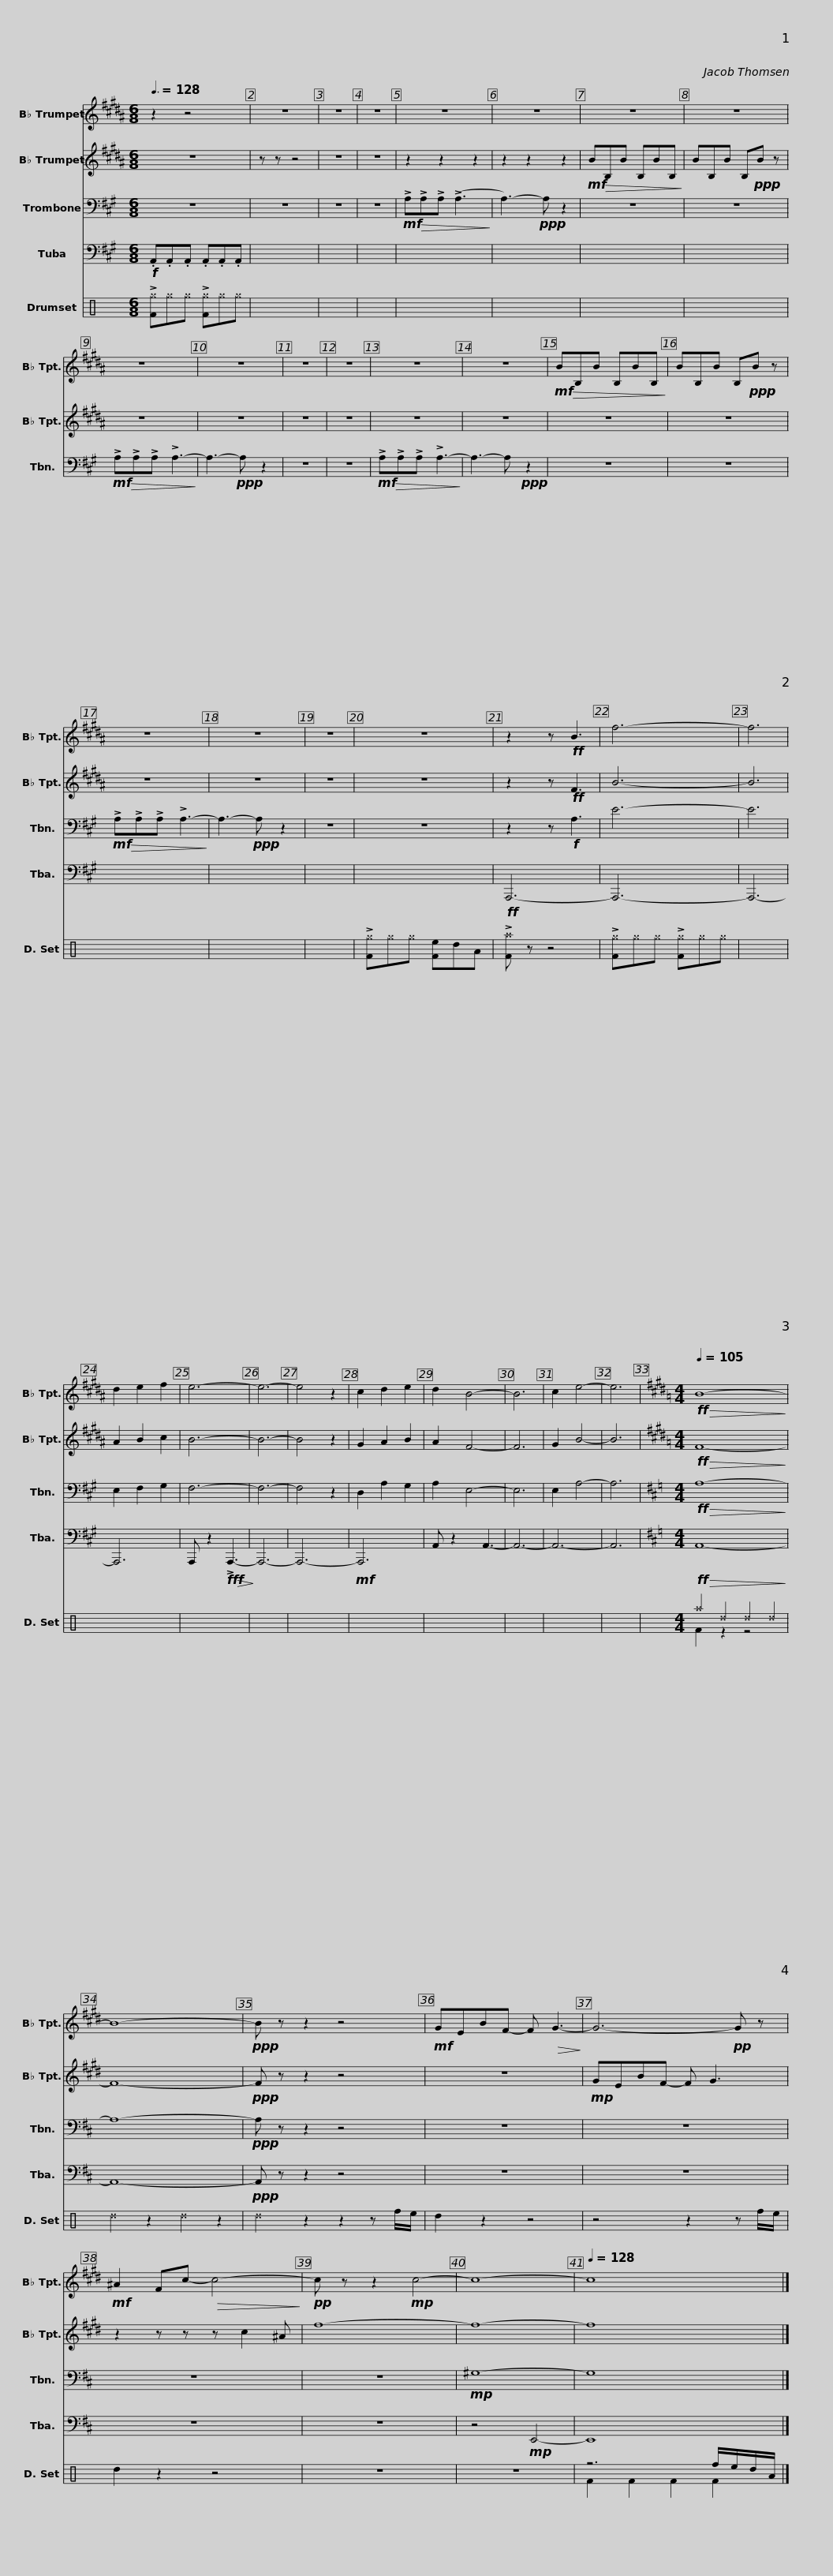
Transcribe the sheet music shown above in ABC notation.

X:1
%%score 1 2 3 4 ( 5 6 )
L:1/8
Q:3/8=128
M:6/8
I:linebreak $
K:A
V:1 treble transpose=-2
V:2 treble transpose=-2
V:3 bass
V:4 bass
V:5 perc
K:none
V:6 perc
K:none
V:1
[K:B] z2 z4 | z6 | z6 | z6 | z6 | %5
 z6 | z6 | z6 |$ z6 | z6 | %10
 z6 | z6 | z6 | z6 |!mf!!>(! BB,B B,BB,!>)! | %15
 BB,B B,!ppp!B z | z6 |$ z6 | z6 | z6 | %20
 z2 z!ff! B3 | f6- | f6 | d2 e2 f2 | e6- | %25
 e6- | e4 z2 |$ c2 d2 e2 | d2 B4- | B6 | %30
 c2 e4- | e6 |[K:E][M:4/4]!ff![Q:1/4=105]!>(! B8-!>)! | B8- |!ppp! B z z2 z4 |$ %35
!mf! GEBF- F!>(! G3-!>)! | G6-!pp! G z |!mf! ^A2 Fc-!>(! c4-!>)! |!pp! c z z2!mp! c4- | c8- | %40
[Q:1/4=128] c8 |] %41
V:2
[K:B] z6 | z z z4 | z6 | z6 | z2 z2 z2 | %5
 z2 z2 z2 |!mf!!>(! BB,B B,BB,!>)! | BB,B B,!ppp!B z |$ z6 | z6 | %10
 z6 | z6 | z6 | z6 | z6 | %15
 z6 | z6 |$ z6 | z6 | z6 | %20
 z2 z!ff! F3 | B6- | B6 | A2 B2 c2 | B6- | %25
 B6- | B4 z2 |$ G2 A2 B2 | A2 F4- | F6 | %30
 G2 B4- | B6 |[K:E][M:4/4]!ff!!>(! F8-!>)! | F8- |!ppp! F z z2 z4 |$ %35
 z8 |!mp! GEBF- F G3 | z2 z z z c2 ^A | f8- | f8- | %40
 f8 |] %41
V:3
 z6 | z6 | z6 | z6 |!mf!!>(! !>!A,!>!A,!>!A, (!>!A,3!>)! | %5
 A,3-)!ppp! A, z2 | z6 | z6 |$!mf!!>(! !>!A,!>!A,!>!A, !>!A,3-!>)! | A,3-!ppp! A, z2 | %10
 z6 | z6 |!mf!!>(! !>!A,!>!A,!>!A, !>!A,3-!>)! | A,3- A,!ppp! z2 | z6 | %15
 z6 |!mf!!>(! !>!A,!>!A,!>!A, !>!A,3-!>)! |$ A,3-!ppp! A, z2 | z6 | z6 | %20
 z2 z!f! A,3 | E6- | E6 | E,2 F,2 G,2 | F,6- | %25
 F,6- | F,4 z2 |$ D,2 A,2 G,2 | A,2 E,4- | E,6 | %30
 E,2 A,4- | A,6 |[K:D][M:4/4]!ff!!>(! A,8-!>)! | A,8- |!ppp! A, z z2 z4 |$ %35
 z8 | z8 | z8 | z8 |!mp! ^G,8- | %40
 G,8 |] %41
V:4
!f! .A,,.A,,.A,, .A,,.A,,.A,, | x6 | x6 | x6 | x6 | %5
 x6 | x6 | x6 |$ x6 | x6 | %10
 x6 | x6 | x6 | x6 | x6 | %15
 x6 | x6 |$ x6 | x6 | x6 | %20
!ff! A,,,6- | A,,,6- | A,,,6- | A,,,6 | A,,, z2!fff!!>(! !>!A,,,3-!>)! | %25
 A,,,6- | A,,,6- |$!mf! A,,,6 | A,, z2 A,,3- | A,,6- | %30
 A,,6- | A,,6 |[K:D][M:4/4]!ff!!>(! A,,8-!>)! | A,,8- |!ppp! A,, z z2 z4 |$ %35
 z8 | z8 | z8 | z8 | z4!mp! E,,4- | %40
 E,,8 |] %41
V:5
[K:C] !>![F^g]^g^g !>![F^g]^g^g | x6 | x6 | x6 | x6 | %5
 x6 | x6 | x6 |$ x6 | x6 | %10
 x6 | x6 | x6 | x6 | x6 | %15
 x6 | x6 |$ x6 | x6 | !>![F^g]^g^g [Fe]dA | %20
 !>![F^a] z z4 | !>![F^g]^g^g !>![F^g]^g^g | x6 | x6 | x6 | %25
 x6 | x6 |$ x6 | x6 | x6 | %30
 x6 | x6 |[M:4/4] ^a2 ^d2 ^d2 ^d2 | ^d2 z2 ^d2 z2 | ^d2 z2 z2 z f/e/ |$ %35
 d2 z2 z4 | z4 z2 z f/e/ | d2 z2 z4 | z8 | z8 | %40
 z6 f/e/d/A/ |] %41
V:6
[K:C] x6 | x6 | x6 | x6 | x6 | %5
 x6 | x6 | x6 |$ x6 | x6 | %10
 x6 | x6 | x6 | x6 | x6 | %15
 x6 | x6 |$ x6 | x6 | x6 | %20
 x6 | x6 | x6 | x6 | x6 | %25
 x6 | x6 |$ x6 | x6 | x6 | %30
 x6 | x6 |[M:4/4] F2 z2 z4 | x8 | x8 |$ %35
 x8 | x8 | x8 | x8 | x8 | %40
 F2 F2 F2 F2 |] %41
